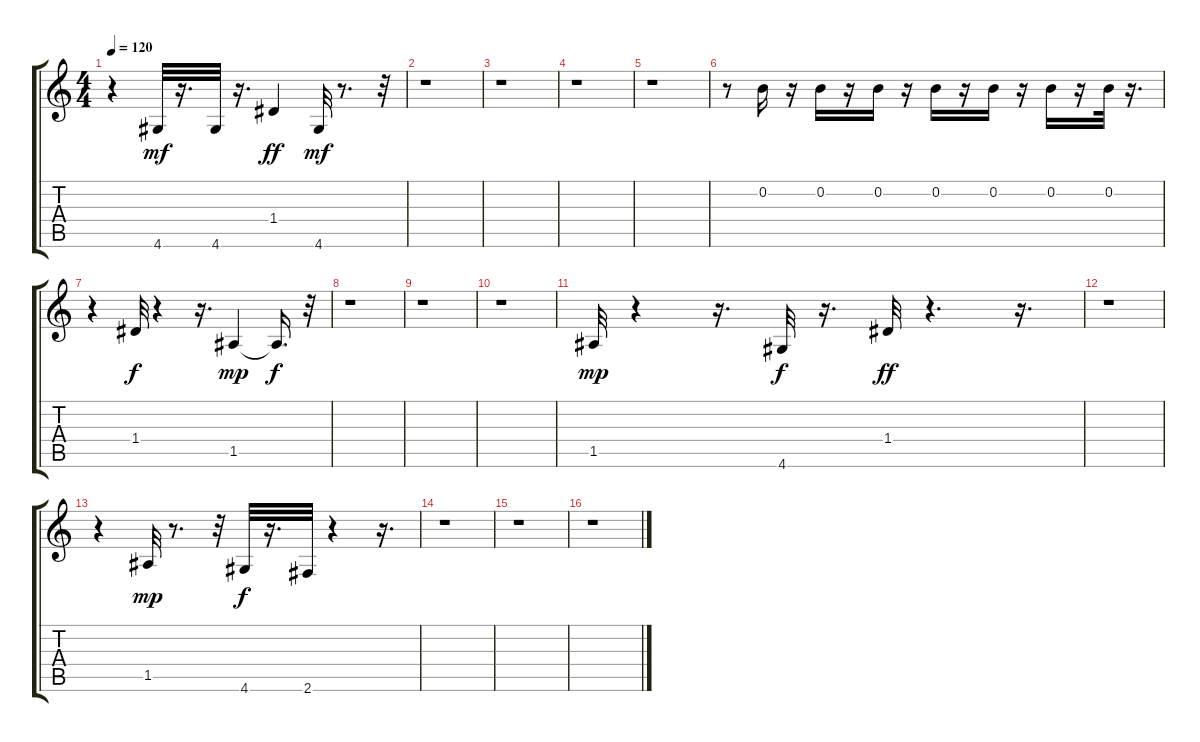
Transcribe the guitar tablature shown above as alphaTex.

\track "" {instrument acousticguitarsteel}
\staff {score tabs}
\tuning (E4 B3 G3 D3 A2 E2) {hide}
\ts (4 4)
\tempo 120
\clef g2
\ks c
r.4{dy mp} 4.6.32{dy mf} r.16{d} 4.6.32 r.16{d} 1.4.4{dy ff} 4.6.32{dy mf} r.8{d} r.32 |
r.1 |
r.1 |
r.1 |
r.1 |
r.8 0.2.16 r.16 0.2.16 r.16 0.2.16 r.16 0.2.16 r.16 0.2.16 r.16 0.2.16 r.16 0.2.32 r.16{d} |
r.4 1.4.32{dy f} r.4 r.16{d} 1.5.4{dy mp} 1.5{t}.16{d dy f} r.32 |
r.1 |
r.1 |
r.1 |
1.5.32{dy mp} r.4 r.16{d} 4.6.32{dy f} r.16{d} 1.4.32{dy ff} r.4{d} r.16{d} |
r.1 |
r.4 1.5.32{dy mp} r.8{d} r.32 4.6.32{dy f} r.16{d} 2.6.32 r.4 r.16{d} |
r.1 |
r.1 |
r.1
